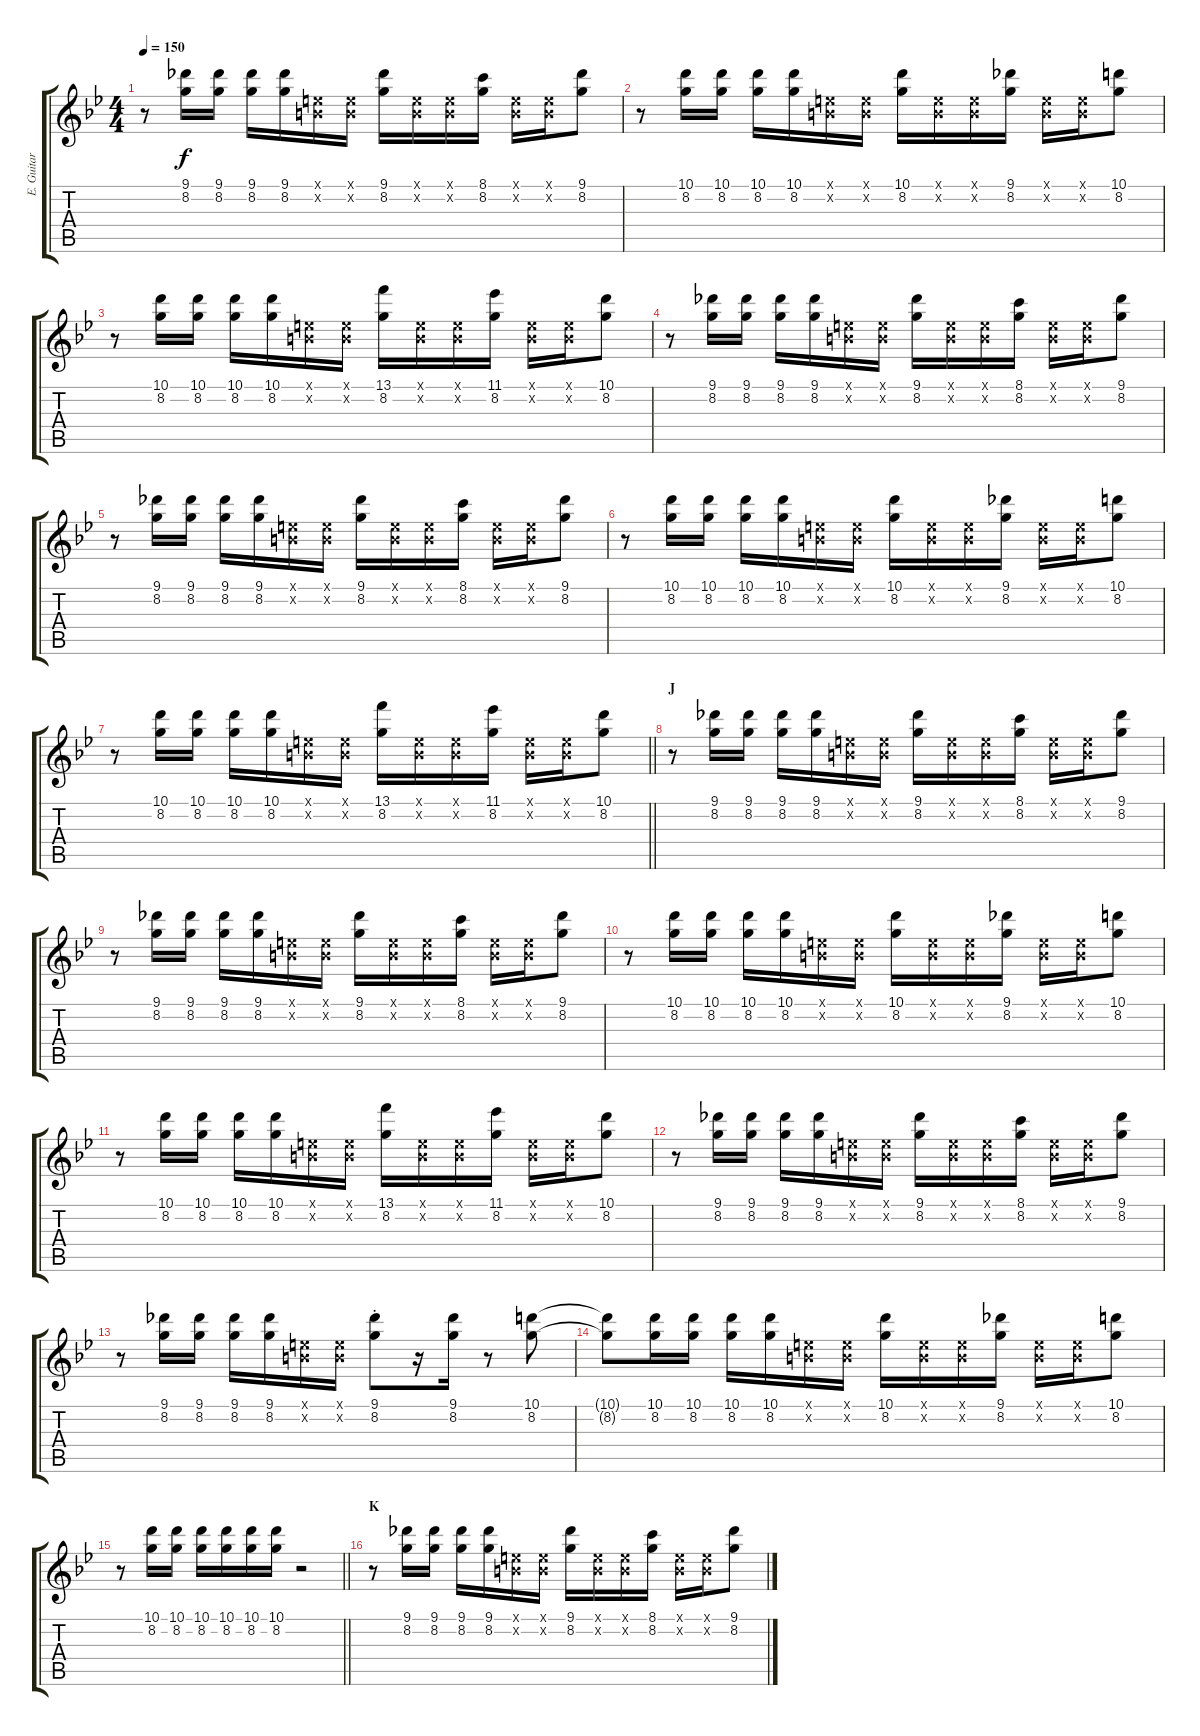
\track ("E. Guitar II" "E. Guitar ") {instrument overdrivenguitar}
\staff {score tabs}
\tuning (E4 B3 G3 D3 A2 E2) {hide}
\ts (4 4)
\tempo 150
\clef g2
\ks bb
r.8{dy f} (9.1 8.2).16 (9.1 8.2).16 (9.1 8.2).16 (9.1 8.2).16 (0.1{x} 0.2{x}).16 (0.1{x} 0.2{x}).16 (9.1 8.2).16 (0.1{x} 0.2{x}).16 (0.1{x} 0.2{x}).16 (8.1 8.2).16 (0.1{x} 0.2{x}).16 (0.1{x} 0.2{x}).16 (9.1 8.2).8 |
r.8 (10.1 8.2).16 (10.1 8.2).16 (10.1 8.2).16 (10.1 8.2).16 (0.1{x} 0.2{x}).16 (0.1{x} 0.2{x}).16 (10.1 8.2).16 (0.1{x} 0.2{x}).16 (0.1{x} 0.2{x}).16 (9.1 8.2).16 (0.1{x} 0.2{x}).16 (0.1{x} 0.2{x}).16 (10.1 8.2).8 |
r.8 (10.1 8.2).16 (10.1 8.2).16 (10.1 8.2).16 (10.1 8.2).16 (0.1{x} 0.2{x}).16 (0.1{x} 0.2{x}).16 (13.1 8.2).16 (0.1{x} 0.2{x}).16 (0.1{x} 0.2{x}).16 (11.1 8.2).16 (0.1{x} 0.2{x}).16 (0.1{x} 0.2{x}).16 (10.1 8.2).8 |
r.8 (9.1 8.2).16 (9.1 8.2).16 (9.1 8.2).16 (9.1 8.2).16 (0.1{x} 0.2{x}).16 (0.1{x} 0.2{x}).16 (9.1 8.2).16 (0.1{x} 0.2{x}).16 (0.1{x} 0.2{x}).16 (8.1 8.2).16 (0.1{x} 0.2{x}).16 (0.1{x} 0.2{x}).16 (9.1 8.2).8 |
r.8 (9.1 8.2).16 (9.1 8.2).16 (9.1 8.2).16 (9.1 8.2).16 (0.1{x} 0.2{x}).16 (0.1{x} 0.2{x}).16 (9.1 8.2).16 (0.1{x} 0.2{x}).16 (0.1{x} 0.2{x}).16 (8.1 8.2).16 (0.1{x} 0.2{x}).16 (0.1{x} 0.2{x}).16 (9.1 8.2).8 |
r.8 (10.1 8.2).16 (10.1 8.2).16 (10.1 8.2).16 (10.1 8.2).16 (0.1{x} 0.2{x}).16 (0.1{x} 0.2{x}).16 (10.1 8.2).16 (0.1{x} 0.2{x}).16 (0.1{x} 0.2{x}).16 (9.1 8.2).16 (0.1{x} 0.2{x}).16 (0.1{x} 0.2{x}).16 (10.1 8.2).8 |
\barLineRight lightlight
r.8 (10.1 8.2).16 (10.1 8.2).16 (10.1 8.2).16 (10.1 8.2).16 (0.1{x} 0.2{x}).16 (0.1{x} 0.2{x}).16 (13.1 8.2).16 (0.1{x} 0.2{x}).16 (0.1{x} 0.2{x}).16 (11.1 8.2).16 (0.1{x} 0.2{x}).16 (0.1{x} 0.2{x}).16 (10.1 8.2).8 |
\section ("" "J")
r.8 (9.1 8.2).16 (9.1 8.2).16 (9.1 8.2).16 (9.1 8.2).16 (0.1{x} 0.2{x}).16 (0.1{x} 0.2{x}).16 (9.1 8.2).16 (0.1{x} 0.2{x}).16 (0.1{x} 0.2{x}).16 (8.1 8.2).16 (0.1{x} 0.2{x}).16 (0.1{x} 0.2{x}).16 (9.1 8.2).8 |
r.8 (9.1 8.2).16 (9.1 8.2).16 (9.1 8.2).16 (9.1 8.2).16 (0.1{x} 0.2{x}).16 (0.1{x} 0.2{x}).16 (9.1 8.2).16 (0.1{x} 0.2{x}).16 (0.1{x} 0.2{x}).16 (8.1 8.2).16 (0.1{x} 0.2{x}).16 (0.1{x} 0.2{x}).16 (9.1 8.2).8 |
r.8 (10.1 8.2).16 (10.1 8.2).16 (10.1 8.2).16 (10.1 8.2).16 (0.1{x} 0.2{x}).16 (0.1{x} 0.2{x}).16 (10.1 8.2).16 (0.1{x} 0.2{x}).16 (0.1{x} 0.2{x}).16 (9.1 8.2).16 (0.1{x} 0.2{x}).16 (0.1{x} 0.2{x}).16 (10.1 8.2).8 |
r.8 (10.1 8.2).16 (10.1 8.2).16 (10.1 8.2).16 (10.1 8.2).16 (0.1{x} 0.2{x}).16 (0.1{x} 0.2{x}).16 (13.1 8.2).16 (0.1{x} 0.2{x}).16 (0.1{x} 0.2{x}).16 (11.1 8.2).16 (0.1{x} 0.2{x}).16 (0.1{x} 0.2{x}).16 (10.1 8.2).8 |
r.8 (9.1 8.2).16 (9.1 8.2).16 (9.1 8.2).16 (9.1 8.2).16 (0.1{x} 0.2{x}).16 (0.1{x} 0.2{x}).16 (9.1 8.2).16 (0.1{x} 0.2{x}).16 (0.1{x} 0.2{x}).16 (8.1 8.2).16 (0.1{x} 0.2{x}).16 (0.1{x} 0.2{x}).16 (9.1 8.2).8 |
r.8 (9.1 8.2).16 (9.1 8.2).16 (9.1 8.2).16 (9.1 8.2).16 (0.1{x} 0.2{x}).16 (0.1{x} 0.2{x}).16 (9.1{st} 8.2{st}).8 r.16 (9.1 8.2).16 r.8 (10.1 8.2).8 |
(10.1{t} 8.2{t}).8 (10.1 8.2).16 (10.1 8.2).16 (10.1 8.2).16 (10.1 8.2).16 (0.1{x} 0.2{x}).16 (0.1{x} 0.2{x}).16 (10.1 8.2).16 (0.1{x} 0.2{x}).16 (0.1{x} 0.2{x}).16 (9.1 8.2).16 (0.1{x} 0.2{x}).16 (0.1{x} 0.2{x}).16 (10.1 8.2).8 |
\barLineRight lightlight
r.8 (10.1 8.2).16 (10.1 8.2).16 (10.1 8.2).16 (10.1 8.2).16 (10.1 8.2).16 (10.1 8.2).16 r.2 |
\section ("" "K")
r.8 (9.1 8.2).16 (9.1 8.2).16 (9.1 8.2).16 (9.1 8.2).16 (0.1{x} 0.2{x}).16 (0.1{x} 0.2{x}).16 (9.1 8.2).16 (0.1{x} 0.2{x}).16 (0.1{x} 0.2{x}).16 (8.1 8.2).16 (0.1{x} 0.2{x}).16 (0.1{x} 0.2{x}).16 (9.1 8.2).8
